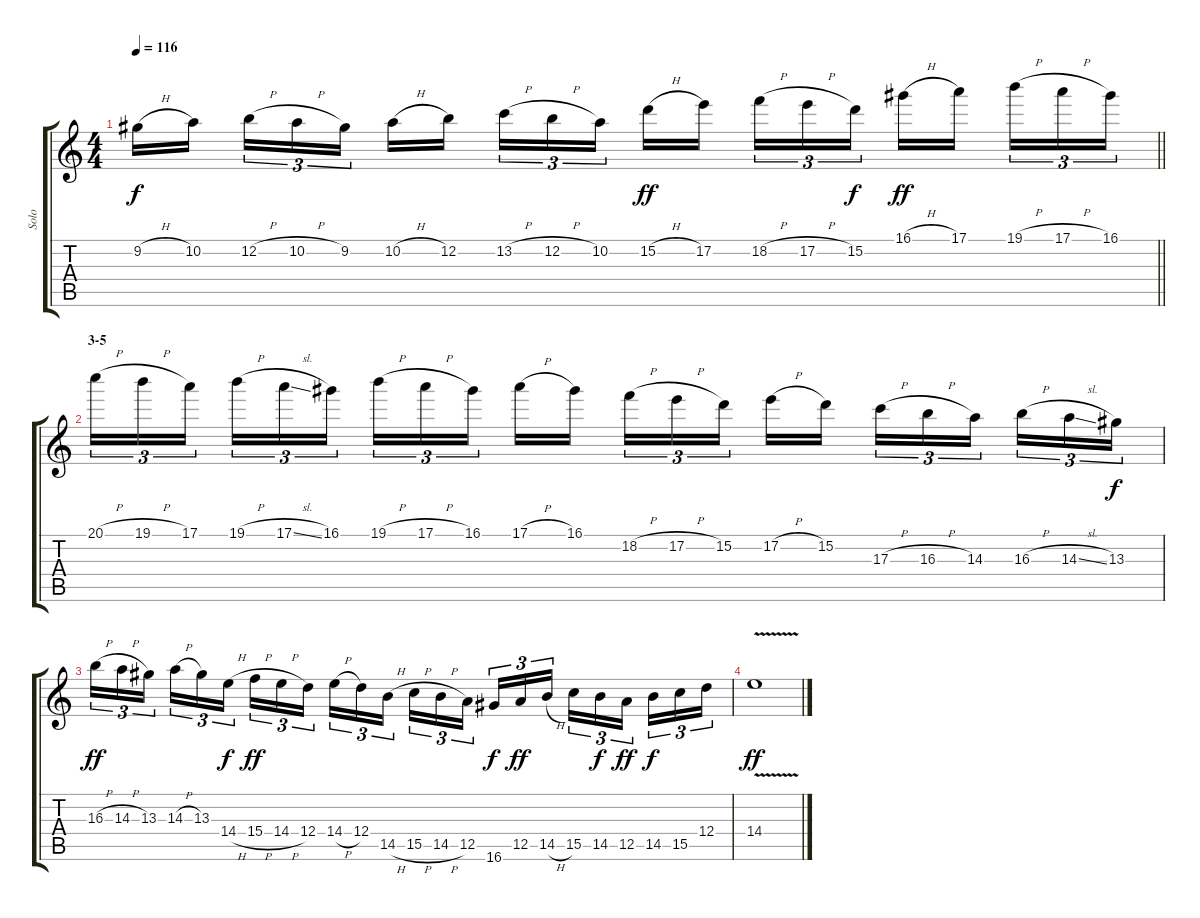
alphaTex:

\track ("Solo" "Solo") {instrument overdrivenguitar}
\staff {score tabs}
\tuning (E4 B3 G3 D3 A2 E2) {hide}
\ts (4 4)
\tempo 116
\clef g2
\barLineRight lightlight
\ks c
9.2{h}.16{dy f} 10.2.16{beam splitsecondary} 12.2{h}.16{tu (3 2)} 10.2{h}.16{tu (3 2)} 9.2.16{tu (3 2)} 10.2{h}.16 12.2.16{beam splitsecondary} 13.2{h}.16{tu (3 2)} 12.2{h}.16{tu (3 2)} 10.2.16{tu (3 2)} 15.2{h}.16{dy ff} 17.2.16{beam splitsecondary} 18.2{h}.16{tu (3 2)} 17.2{h}.16{tu (3 2)} 15.2.16{tu (3 2) dy f} 16.1{h}.16{dy ff} 17.1.16{beam splitsecondary} 19.1{h}.16{tu (3 2)} 17.1{h}.16{tu (3 2)} 16.1.16{tu (3 2)} |
\section ("" "3-5")
20.1{h}.16{tu (3 2)} 19.1{h}.16{tu (3 2)} 17.1.16{tu (3 2) beam splitsecondary} 19.1{h}.16{tu (3 2)} 17.1{sl}.16{tu (3 2)} 16.1.16{tu (3 2)} 19.1{h}.16{tu (3 2)} 17.1{h}.16{tu (3 2)} 16.1.16{tu (3 2) beam splitsecondary} 17.1{h}.16 16.1.16 18.2{h}.16{tu (3 2)} 17.2{h}.16{tu (3 2)} 15.2.16{tu (3 2) beam splitsecondary} 17.2{h}.16 15.2.16 17.3{h}.16{tu (3 2)} 16.3{h}.16{tu (3 2)} 14.3.16{tu (3 2) beam splitsecondary} 16.3{h}.16{tu (3 2)} 14.3{sl}.16{tu (3 2)} 13.3.16{tu (3 2) dy f} |
16.3{h}.16{tu (3 2) dy ff} 14.3{h}.16{tu (3 2)} 13.3.16{tu (3 2) beam splitsecondary} 14.3{h}.16{tu (3 2)} 13.3.16{tu (3 2)} 14.4{h}.16{tu (3 2) dy f} 15.4{h}.16{tu (3 2) dy ff} 14.4{h}.16{tu (3 2)} 12.4.16{tu (3 2) beam splitsecondary} 14.4{h}.16{tu (3 2)} 12.4.16{tu (3 2)} 14.5{h}.16{tu (3 2)} 15.5{h}.16{tu (3 2)} 14.5{h}.16{tu (3 2)} 12.5.16{tu (3 2) beam splitsecondary} 16.6.16{tu (3 2) dy f} 12.5.16{tu (3 2) dy ff} 14.5{h}.16{tu (3 2)} 15.5.16{tu (3 2)} 14.5.16{tu (3 2) dy f} 12.5.16{tu (3 2) dy ff beam splitsecondary} 14.5.16{tu (3 2) dy f} 15.5.16{tu (3 2)} 12.4.16{tu (3 2)} |
14.4{v}.1{dy ff}
